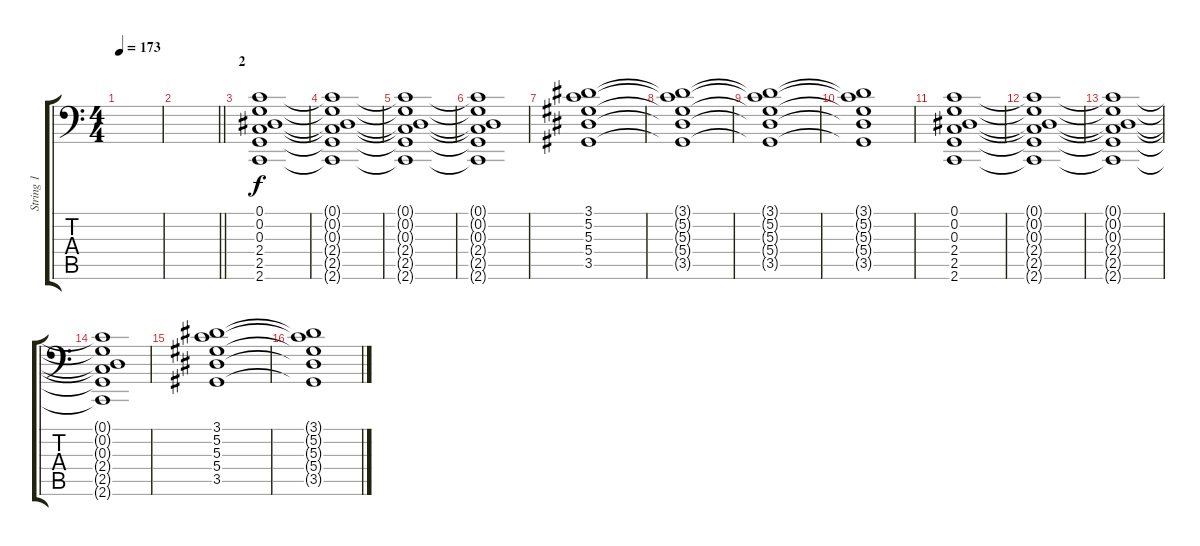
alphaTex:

\track ("String 1" "String 1") {instrument stringensemble1}
\staff {score tabs}
\tuning (C4 G3 Eb3 Bb2 F2 Bb1) {hide}
\ts (4 4)
\tempo 173
\clef f4
\ks c
|
\barLineRight lightlight
|
\section ("" "2")
(0.1 0.2 0.3 2.4 2.5 2.6).1 |
(0.1{t} 0.2{t} 0.3{t} 2.4{t} 2.5{t} 2.6{t}).1 |
(0.1{t} 0.2{t} 0.3{t} 2.4{t} 2.5{t} 2.6{t}).1 |
(0.1{t} 0.2{t} 0.3{t} 2.4{t} 2.5{t} 2.6{t}).1 |
(3.1 5.2 5.3 5.4 3.5).1 |
(3.1{t} 5.2{t} 5.3{t} 5.4{t} 3.5{t}).1 |
(3.1{t} 5.2{t} 5.3{t} 5.4{t} 3.5{t}).1 |
(3.1{t} 5.2{t} 5.3{t} 5.4{t} 3.5{t}).1 |
(0.1 0.2 0.3 2.4 2.5 2.6).1 |
(0.1{t} 0.2{t} 0.3{t} 2.4{t} 2.5{t} 2.6{t}).1 |
(0.1{t} 0.2{t} 0.3{t} 2.4{t} 2.5{t} 2.6{t}).1 |
(0.1{t} 0.2{t} 0.3{t} 2.4{t} 2.5{t} 2.6{t}).1 |
(3.1 5.2 5.3 5.4 3.5).1 |
(3.1{t} 5.2{t} 5.3{t} 5.4{t} 3.5{t}).1
